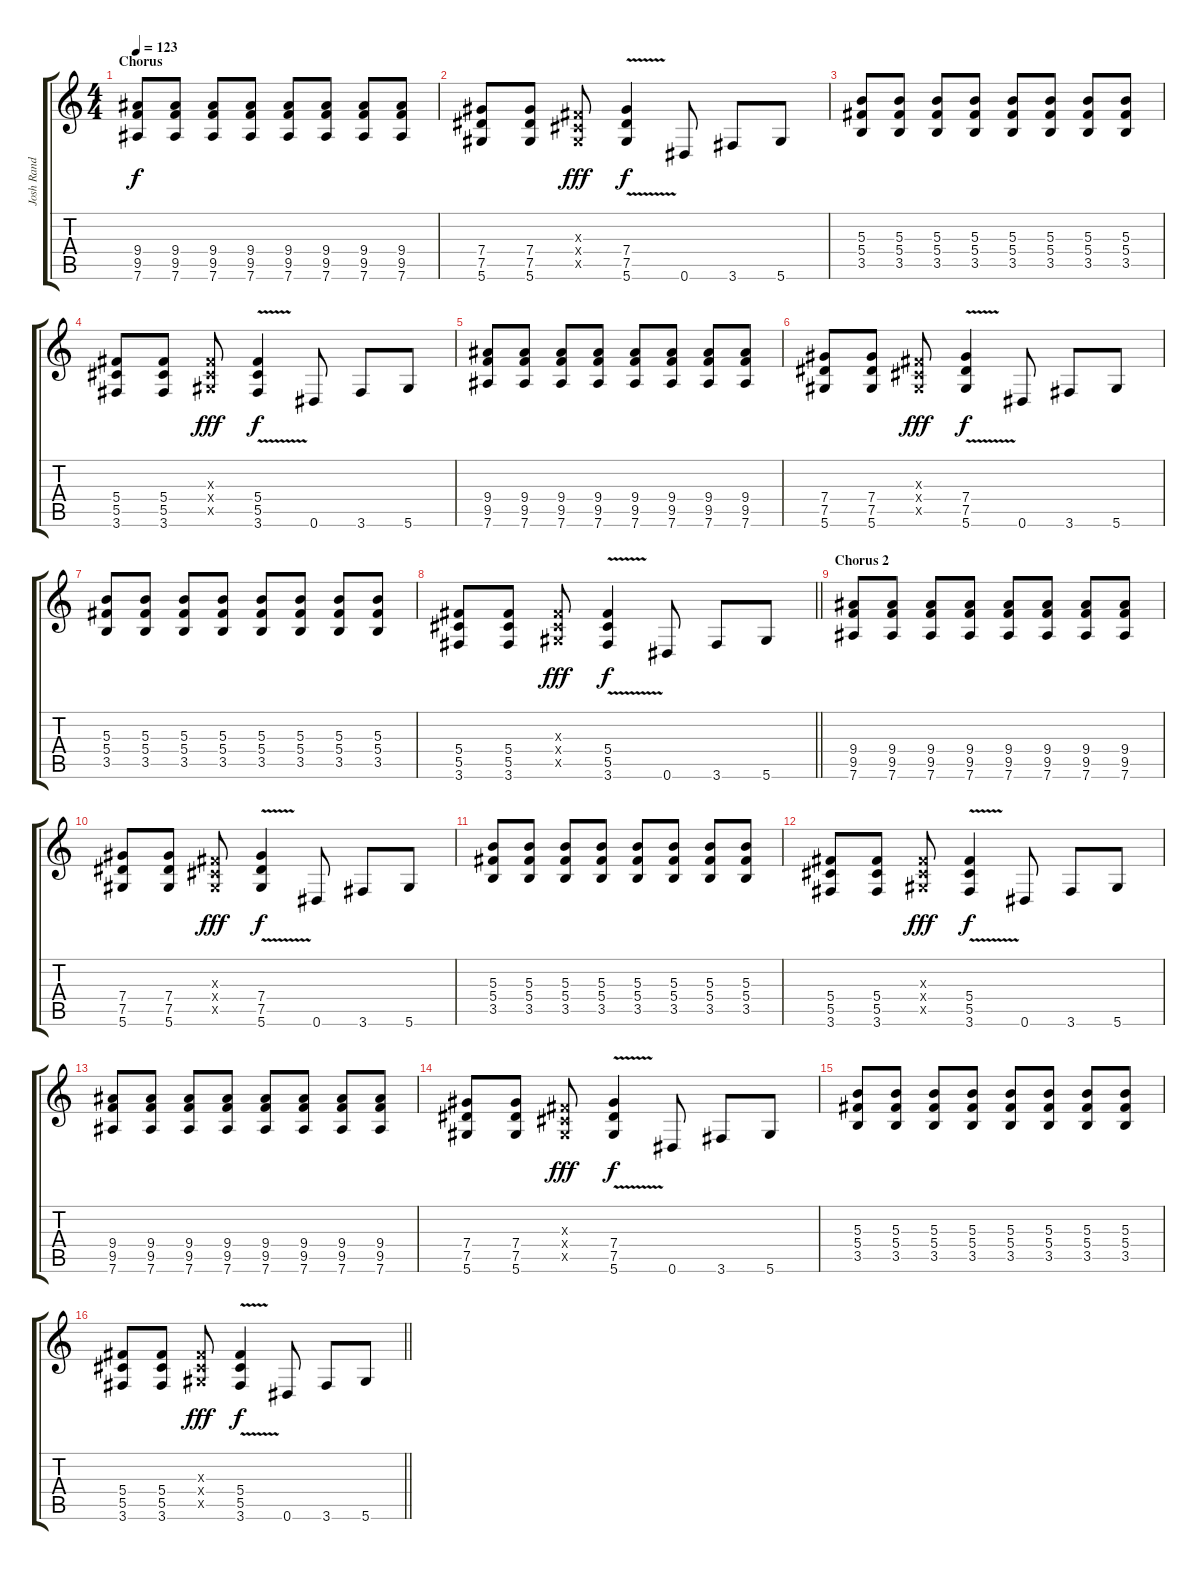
\track ("Josh Rand (Lead Guitar)" "Josh Rand ") {instrument distortionguitar}
\staff {score tabs}
\tuning (Eb4 Bb3 Gb3 Db3 Ab2 Eb2) {hide}
\ts (4 4)
\section ("" "Chorus")
\tempo 123
\clef g2
\ks c
(9.4 9.5 7.6).8{dy f volume 12 balance 0 instrument distortionguitar} (9.4 9.5 7.6).8 (9.4 9.5 7.6).8 (9.4 9.5 7.6).8 (9.4 9.5 7.6).8 (9.4 9.5 7.6).8 (9.4 9.5 7.6).8 (9.4 9.5 7.6).8 |
(7.4 7.5 5.6).8 (7.4 7.5 5.6).8 (0.3{x} 0.4{x} 0.5{x}).8{dy fff} (7.4 7.5 5.6{v}).4{dy f} 0.6.8 3.6.8 5.6.8 |
(5.3 5.4 3.5).8 (5.3 5.4 3.5).8 (5.3 5.4 3.5).8 (5.3 5.4 3.5).8 (5.3 5.4 3.5).8 (5.3 5.4 3.5).8 (5.3 5.4 3.5).8 (5.3 5.4 3.5).8 |
(5.4 5.5 3.6).8 (5.4 5.5 3.6).8 (0.3{x} 0.4{x} 0.5{x}).8{dy fff} (5.4 5.5 3.6{v}).4{dy f} 0.6.8 3.6.8 5.6.8 |
(9.4 9.5 7.6).8 (9.4 9.5 7.6).8 (9.4 9.5 7.6).8 (9.4 9.5 7.6).8 (9.4 9.5 7.6).8 (9.4 9.5 7.6).8 (9.4 9.5 7.6).8 (9.4 9.5 7.6).8 |
(7.4 7.5 5.6).8 (7.4 7.5 5.6).8 (0.3{x} 0.4{x} 0.5{x}).8{dy fff} (7.4 7.5 5.6{v}).4{dy f} 0.6.8 3.6.8 5.6.8 |
(5.3 5.4 3.5).8 (5.3 5.4 3.5).8 (5.3 5.4 3.5).8 (5.3 5.4 3.5).8 (5.3 5.4 3.5).8 (5.3 5.4 3.5).8 (5.3 5.4 3.5).8 (5.3 5.4 3.5).8 |
\barLineRight lightlight
(5.4 5.5 3.6).8 (5.4 5.5 3.6).8 (0.3{x} 0.4{x} 0.5{x}).8{dy fff} (5.4 5.5 3.6{v}).4{dy f} 0.6.8 3.6.8 5.6.8 |
\section ("" "Chorus 2 ")
(9.4 9.5 7.6).8 (9.4 9.5 7.6).8 (9.4 9.5 7.6).8 (9.4 9.5 7.6).8 (9.4 9.5 7.6).8 (9.4 9.5 7.6).8 (9.4 9.5 7.6).8 (9.4 9.5 7.6).8 |
(7.4 7.5 5.6).8 (7.4 7.5 5.6).8 (0.3{x} 0.4{x} 0.5{x}).8{dy fff} (7.4 7.5 5.6{v}).4{dy f} 0.6.8 3.6.8 5.6.8 |
(5.3 5.4 3.5).8 (5.3 5.4 3.5).8 (5.3 5.4 3.5).8 (5.3 5.4 3.5).8 (5.3 5.4 3.5).8 (5.3 5.4 3.5).8 (5.3 5.4 3.5).8 (5.3 5.4 3.5).8 |
(5.4 5.5 3.6).8 (5.4 5.5 3.6).8 (0.3{x} 0.4{x} 0.5{x}).8{dy fff} (5.4 5.5 3.6{v}).4{dy f} 0.6.8 3.6.8 5.6.8 |
(9.4 9.5 7.6).8 (9.4 9.5 7.6).8 (9.4 9.5 7.6).8 (9.4 9.5 7.6).8 (9.4 9.5 7.6).8 (9.4 9.5 7.6).8 (9.4 9.5 7.6).8 (9.4 9.5 7.6).8 |
(7.4 7.5 5.6).8 (7.4 7.5 5.6).8 (0.3{x} 0.4{x} 0.5{x}).8{dy fff} (7.4 7.5 5.6{v}).4{dy f} 0.6.8 3.6.8 5.6.8 |
(5.3 5.4 3.5).8 (5.3 5.4 3.5).8 (5.3 5.4 3.5).8 (5.3 5.4 3.5).8 (5.3 5.4 3.5).8 (5.3 5.4 3.5).8 (5.3 5.4 3.5).8 (5.3 5.4 3.5).8 |
\barLineRight lightlight
(5.4 5.5 3.6).8 (5.4 5.5 3.6).8 (0.3{x} 0.4{x} 0.5{x}).8{dy fff} (5.4 5.5 3.6{v}).4{dy f} 0.6.8 3.6.8 5.6.8
